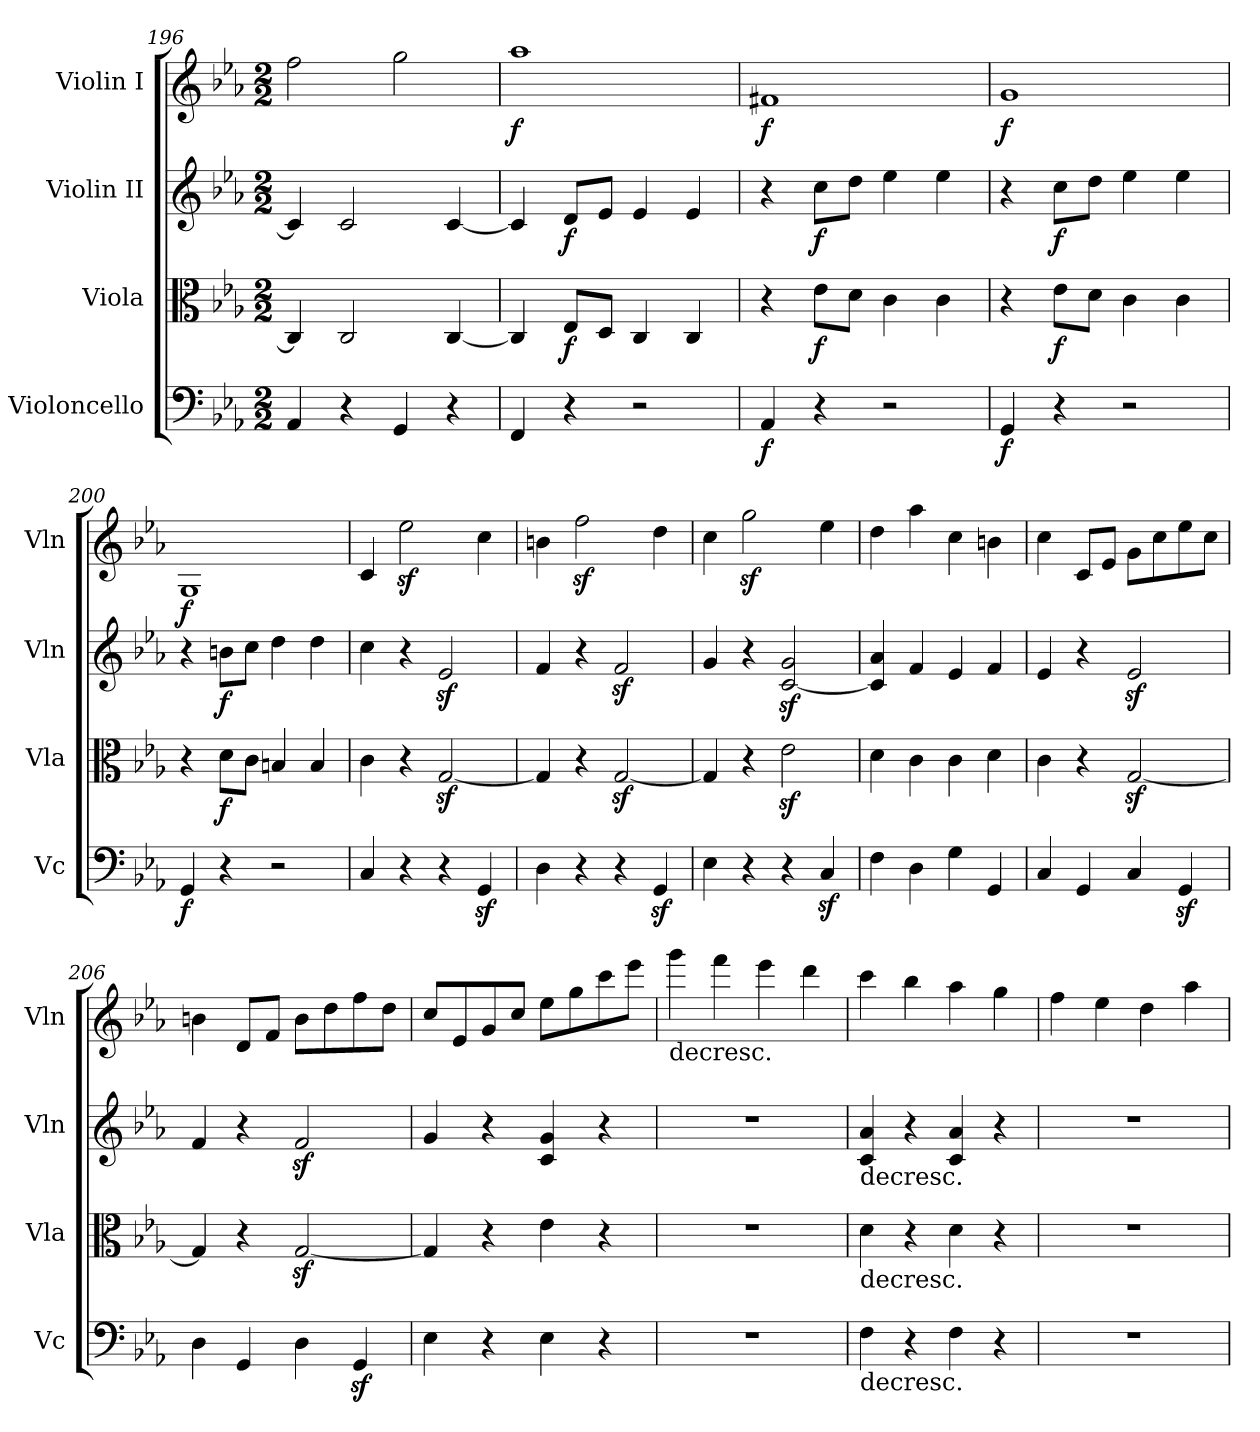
**kern	**dynam	**kern	**dynam	**kern	**dynam	**kern	**dynam
*part4	*part4	*part3	*part3	*part2	*part2	*part1	*part1
*staff4	*staff4	*staff3	*staff3	*staff2	*staff2	*staff1	*staff1
*I"Violoncello	*	*I"Viola	*	*I"Violin II	*	*I"Violin I	*
*I'Vc	*	*I'Vla	*	*I'Vln	*	*I'Vln	*
!!LO:PB:g=z
*clefF4	*	*clefC3	*	*clefG2	*	*clefG2	*
*k[b-e-a-]	*	*k[b-e-a-]	*	*k[b-e-a-]	*	*k[b-e-a-]	*
*M2/2	*	*M2/2	*	*M2/2	*	*M2/2	*
=196	=196	=196	=196	=196	=196	=196	=196
4AA-/	.	4C/]	.	4c/]	.	2ff\	.
4r	.	2C/	.	2c/	.	.	.
4GG/	.	.	.	.	.	2gg\	.
4r	.	[4C/	.	[4c/	.	.	.
=197	=197	=197	=197	=197	=197	=197	=197
!	!	!	!	!	!	!	!LO:DY:b
4FF/	.	4C/]	.	4c/]	.	1aa-	f
!	!	!	!LO:DY:b	!	!LO:DY:b	!	!
4r	.	8E-/L	f	8d/L	f	.	.
.	.	8D/J	.	8e-/J	.	.	.
2r	.	4C/	.	4e-/	.	.	.
.	.	4C/	.	4e-/	.	.	.
=198	=198	=198	=198	=198	=198	=198	=198
!	!LO:DY:b	!	!	!	!	!	!LO:DY:b
4AA-/	f	4r	.	4r	.	1f#X	f
!	!	!	!LO:DY:b	!	!LO:DY:b	!	!
4r	.	8e-\L	f	8cc\L	f	.	.
.	.	8d\J	.	8dd\J	.	.	.
2r	.	4c\	.	4ee-\	.	.	.
.	.	4c\	.	4ee-\	.	.	.
=199	=199	=199	=199	=199	=199	=199	=199
!	!LO:DY:b	!	!	!	!	!	!LO:DY:b
4GG/	f	4r	.	4r	.	1g	f
!	!	!	!LO:DY:b	!	!LO:DY:b	!	!
4r	.	8e-\L	f	8cc\L	f	.	.
.	.	8d\J	.	8dd\J	.	.	.
2r	.	4c\	.	4ee-\	.	.	.
.	.	4c\	.	4ee-\	.	.	.
=200	=200	=200	=200	=200	=200	=200	=200
!	!LO:DY:b	!	!	!	!LO:DY:a	!	!
4GG/	f	4r	.	4r	f	1G	.
!	!	!	!LO:DY:b	!	!LO:DY:b	!	!
4r	.	8d\L	f	8bn\L	f	.	.
.	.	8c\J	.	8cc\J	.	.	.
2r	.	4Bn/	.	4dd\	.	.	.
.	.	4B/	.	4dd\	.	.	.
!!LO:PB:g=z
=201	=201	=201	=201	=201	=201	=201	=201
4C/	.	4c\	.	4cc\	.	4c/	.
4r	.	4r	.	4r	.	2ee-z<\	.
4r	.	[2Gz</	.	2e-z</	.	.	.
4GGz</	.	.	.	.	.	4cc\	.
=202	=202	=202	=202	=202	=202	=202	=202
4D\	.	4G/]	.	4f/	.	4bn\	.
4r	.	4r	.	4r	.	2ffz<\	.
4r	.	[2Gz</	.	2fz</	.	.	.
4GGz</	.	.	.	.	.	4dd\	.
=203	=203	=203	=203	=203	=203	=203	=203
4E-\	.	4G/]	.	4g/	.	4cc\	.
4r	.	4r	.	4r	.	2ggz<\	.
4r	.	2e-z<\	.	[2c/z< 2g/z<	.	.	.
4Cz</	.	.	.	.	.	4ee-\	.
=204	=204	=204	=204	=204	=204	=204	=204
4F\	.	4d\	.	4c/] 4a-/	.	4dd\	.
4D\	.	4c\	.	4f/	.	4aa-\	.
4G\	.	4c\	.	4e-/	.	4cc\	.
4GG/	.	4d\	.	4f/	.	4bn\	.
=205	=205	=205	=205	=205	=205	=205	=205
4C/	.	4c\	.	4e-/	.	4cc\	.
4GG/	.	4r	.	4r	.	8c/L	.
.	.	.	.	.	.	8e-/J	.
4C/	.	[2Gz</	.	2e-z</	.	8g\L	.
.	.	.	.	.	.	8cc\	.
4GGz</	.	.	.	.	.	8ee-\	.
.	.	.	.	.	.	8cc\J	.
!!LO:LB:g=z
=206	=206	=206	=206	=206	=206	=206	=206
4D\	.	4G/]	.	4f/	.	4bn\	.
4GG/	.	4r	.	4r	.	8d/L	.
.	.	.	.	.	.	8f/J	.
4D\	.	[2Gz</	.	2fz</	.	8b\L	.
.	.	.	.	.	.	8dd\	.
4GGz</	.	.	.	.	.	8ff\	.
.	.	.	.	.	.	8dd\J	.
=207	=207	=207	=207	=207	=207	=207	=207
4E-\	.	4G/]	.	4g/	.	8cc/L	.
.	.	.	.	.	.	8e-/	.
4r	.	4r	.	4r	.	8g/	.
.	.	.	.	.	.	8cc/J	.
4E-\	.	4e-\	.	4c/ 4g/	.	8ee-\L	.
.	.	.	.	.	.	8gg\	.
4r	.	4r	.	4r	.	8ccc\	.
.	.	.	.	.	.	8eee-\J	.
=208	=208	=208	=208	=208	=208	=208	=208
!	!	!	!	!	!	!LO:TX:b:t=decresc.	!
1r	.	1r	.	1r	.	4ggg\	.
.	.	.	.	.	.	4fff\	.
.	.	.	.	.	.	4eee-\	.
.	.	.	.	.	.	4ddd\	.
=209	=209	=209	=209	=209	=209	=209	=209
!	!	!	!	!LO:TX:b:t=decresc.	!	!	!
!	!	!LO:TX:b:t=decresc.	!	!	!	!	!
!LO:TX:b:t=decresc.	!	!	!	!	!	!	!
4F\	.	4d\	.	4c/ 4a-/	.	4ccc\	.
4r	.	4r	.	4r	.	4bb-\	.
4F\	.	4d\	.	4c/ 4a-/	.	4aa-\	.
4r	.	4r	.	4r	.	4gg\	.
=210	=210	=210	=210	=210	=210	=210	=210
1r	.	1r	.	1r	.	4ff\	.
.	.	.	.	.	.	4ee-\	.
.	.	.	.	.	.	4dd\	.
.	.	.	.	.	.	4aa-\	.
=	=	=	=	=	=	=	=
*-	*-	*-	*-	*-	*-	*-	*-
